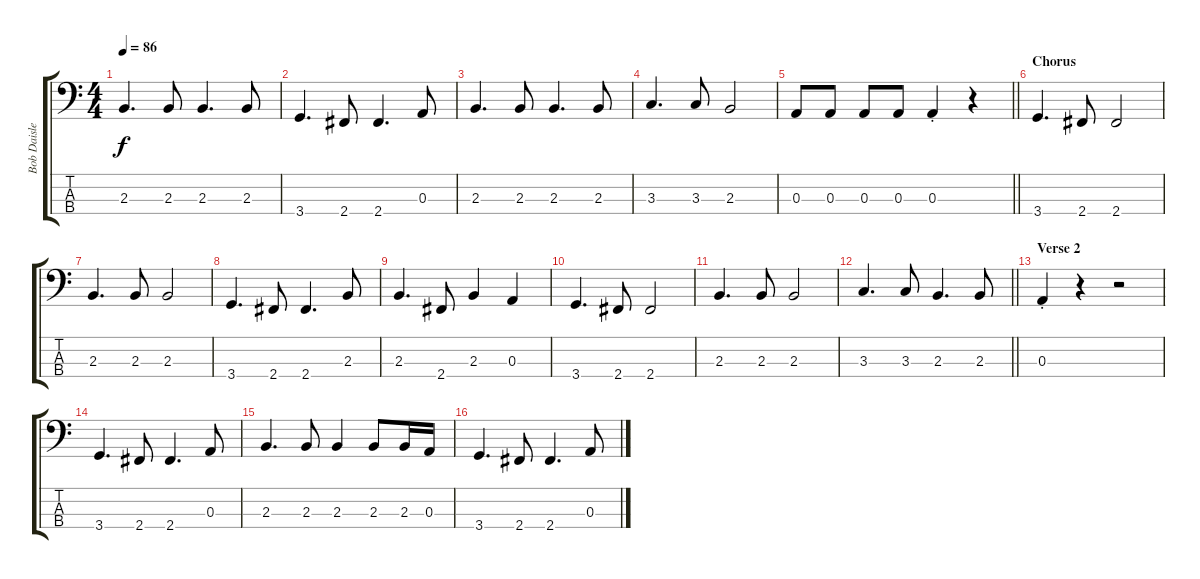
\track ("Bob Daisley" "Bob Daisle") {instrument electricbasspick}
\staff {score tabs}
\tuning (G2 D2 A1 E1) {hide}
\ts (4 4)
\tempo 86
\clef f4
\ks c
2.3.4{d dy f} 2.3.8 2.3.4{d} 2.3.8 |
3.4.4{d} 2.4.8 2.4.4{d} 0.3.8 |
2.3.4{d} 2.3.8 2.3.4{d} 2.3.8 |
3.3.4{d} 3.3.8 2.3.2 |
\barLineRight lightlight
0.3.8 0.3.8 0.3.8 0.3.8 0.3{st}.4 r.4 |
\section ("" "Chorus")
3.4.4{d} 2.4.8 2.4.2 |
2.3.4{d} 2.3.8 2.3.2 |
3.4.4{d} 2.4.8 2.4.4{d} 2.3.8 |
2.3.4{d} 2.4.8 2.3.4 0.3.4 |
3.4.4{d} 2.4.8 2.4.2 |
2.3.4{d} 2.3.8 2.3.2 |
\barLineRight lightlight
3.3.4{d} 3.3.8 2.3.4{d} 2.3.8 |
\section ("" "Verse 2")
0.3{st}.4 r.4 r.2 |
3.4.4{d} 2.4.8 2.4.4{d} 0.3.8 |
2.3.4{d} 2.3.8 2.3.4 2.3.8 2.3.16 0.3.16 |
3.4.4{d} 2.4.8 2.4.4{d} 0.3.8
